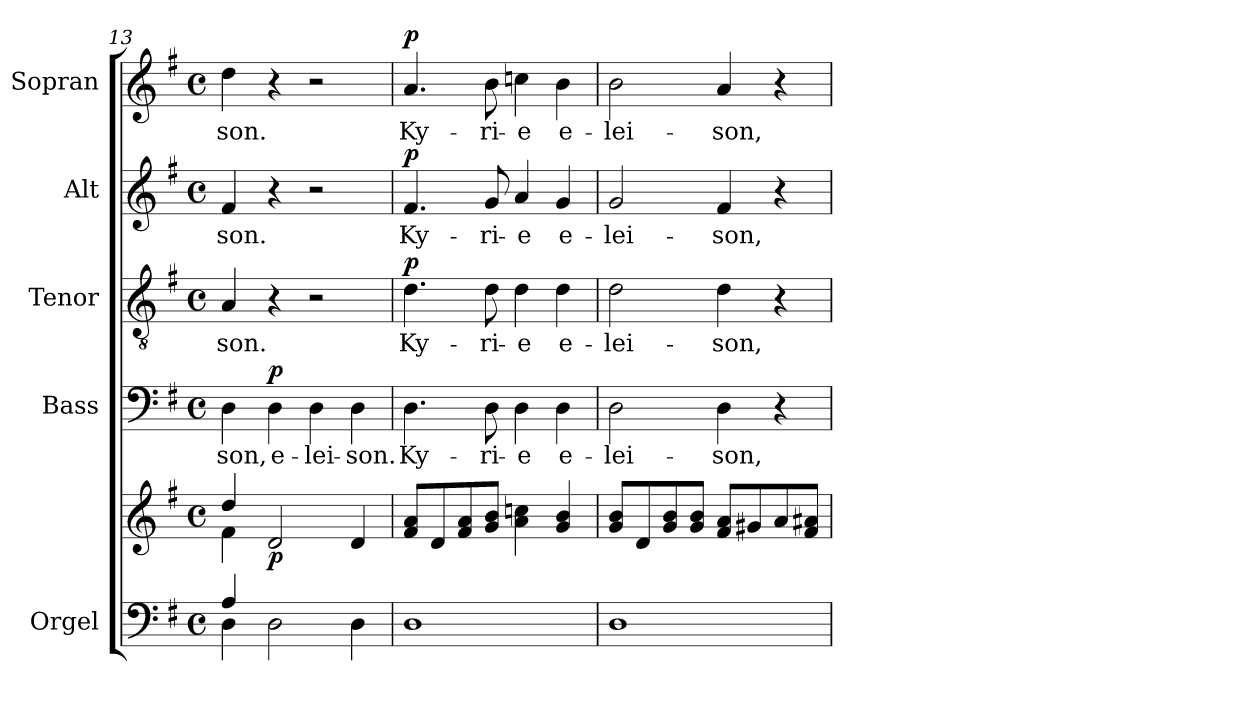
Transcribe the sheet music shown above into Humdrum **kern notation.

**kern	**kern	**dynam	**kern	**text	**dynam	**kern	**text	**dynam	**kern	**text	**dynam	**kern	**text	**dynam
*part5	*part5	*part5	*part4	*part4	*part4	*part3	*part3	*part3	*part2	*part2	*part2	*part1	*part1	*part1
*staff6	*staff5	*staff5/6	*staff4	*staff4	*staff4	*staff3	*staff3	*staff3	*staff2	*staff2	*staff2	*staff1	*staff1	*staff1
*I"Orgel	*	*	*I"Bass	*	*	*I"Tenor	*	*	*I"Alt	*	*	*I"Sopran	*	*
*I'Org.	*	*	*I'B.	*	*	*I'T.	*	*	*I'A.	*	*	*I'S.	*	*
*clefF4	*clefG2	*	*clefF4	*	*	*clefGv2	*	*	*clefG2	*	*	*clefG2	*	*
*k[f#]	*k[f#]	*	*k[f#]	*	*	*k[f#]	*	*	*k[f#]	*	*	*k[f#]	*	*
*G:	*G:	*	*G:	*	*	*G:	*	*	*G:	*	*	*G:	*	*
*M4/4	*M4/4	*	*M4/4	*	*	*M4/4	*	*	*M4/4	*	*	*M4/4	*	*
*met(c)	*met(c)	*	*met(c)	*	*	*met(c)	*	*	*met(c)	*	*	*met(c)	*	*
=13	=13	=13	=13	=13	=13	=13	=13	=13	=13	=13	=13	=13	=13	=13
*^	*^	*	*	*	*	*	*	*	*	*	*	*	*	*
!	!	!	!	!	!	!LO:LY:b	!	!	!LO:LY:b	!	!	!LO:LY:b	!	!	!LO:LY:b	!
4A/	4D\	4dd/	4f#\	.	4D\	-son,	.	4A/	-son.	.	4f#/	-son.	.	4dd\	-son.	.
!	!	!	!	!LO:DY:b	!	!LO:LY:b	!LO:DY:a	!	!	!	!	!	!	!	!	!
2.ryy	2D\	2d/	4ryy	p	4D\	e-	p	4r	.	.	4r	.	.	4r	.	.
!	!	!	!	!	!	!LO:LY:b	!	!	!	!	!	!	!	!	!	!
.	.	.	2ryy	.	4D\	-lei-	.	2r	.	.	2r	.	.	2r	.	.
!	!	!	!	!	!	!LO:LY:b	!	!	!	!	!	!	!	!	!	!
.	4D\	4d/	.	.	4D\	-son.	.	.	.	.	.	.	.	.	.	.
*	*	*v	*v	*	*	*	*	*	*	*	*	*	*	*	*	*
=14	=14	=14	=14	=14	=14	=14	=14	=14	=14	=14	=14	=14	=14	=14	=14
!	!	!	!	!	!LO:LY:b	!	!	!LO:LY:b	!LO:DY:a	!	!LO:LY:b	!LO:DY:a	!	!LO:LY:b	!LO:DY:a
*v	*v	*	*	*	*	*	*	*	*	*	*	*	*	*	*
1D	8f#/ 8a/L	.	4.D\	Ky-	.	4.d\	Ky-	p	4.f#/	Ky-	p	4.a/	Ky-	p
.	8d/	.	.	.	.	.	.	.	.	.	.	.	.	.
.	8f#/ 8a/	.	.	.	.	.	.	.	.	.	.	.	.	.
!	!	!	!	!LO:LY:b	!	!	!LO:LY:b	!	!	!LO:LY:b	!	!	!LO:LY:b	!
.	8g/ 8b/J	.	8D\	-ri-	.	8d\	-ri-	.	8g/	-ri-	.	8b\	-ri-	.
!	!	!	!	!LO:LY:b	!	!	!LO:LY:b	!	!	!LO:LY:b	!	!	!LO:LY:b	!
.	4a\ 4ccn\	.	4D\	-e	.	4d\	-e	.	4a/	-e	.	4ccn\	-e	.
!	!	!	!	!LO:LY:b	!	!	!LO:LY:b	!	!	!LO:LY:b	!	!	!LO:LY:b	!
.	4g/ 4b/	.	4D\	e-	.	4d\	e-	.	4g/	e-	.	4b\	e-	.
=15	=15	=15	=15	=15	=15	=15	=15	=15	=15	=15	=15	=15	=15	=15
!	!	!	!	!LO:LY:b	!	!	!LO:LY:b	!	!	!LO:LY:b	!	!	!LO:LY:b	!
1D	8g/ 8b/L	.	2D\	-lei-	.	2d\	-lei-	.	2g/	-lei-	.	2b\	-lei-	.
.	8d/	.	.	.	.	.	.	.	.	.	.	.	.	.
.	8g/ 8b/	.	.	.	.	.	.	.	.	.	.	.	.	.
.	8g/ 8b/J	.	.	.	.	.	.	.	.	.	.	.	.	.
!	!	!	!	!LO:LY:b	!	!	!LO:LY:b	!	!	!LO:LY:b	!	!	!LO:LY:b	!
.	8f#/ 8a/L	.	4D\	-son,	.	4d\	-son,	.	4f#/	-son,	.	4a/	-son,	.
.	8g#X/	.	.	.	.	.	.	.	.	.	.	.	.	.
.	8a/	.	4r	.	.	4r	.	.	4r	.	.	4r	.	.
.	8f#/ 8a#X/J	.	.	.	.	.	.	.	.	.	.	.	.	.
=	=	=	=	=	=	=	=	=	=	=	=	=	=	=
*-	*-	*-	*-	*-	*-	*-	*-	*-	*-	*-	*-	*-	*-	*-
